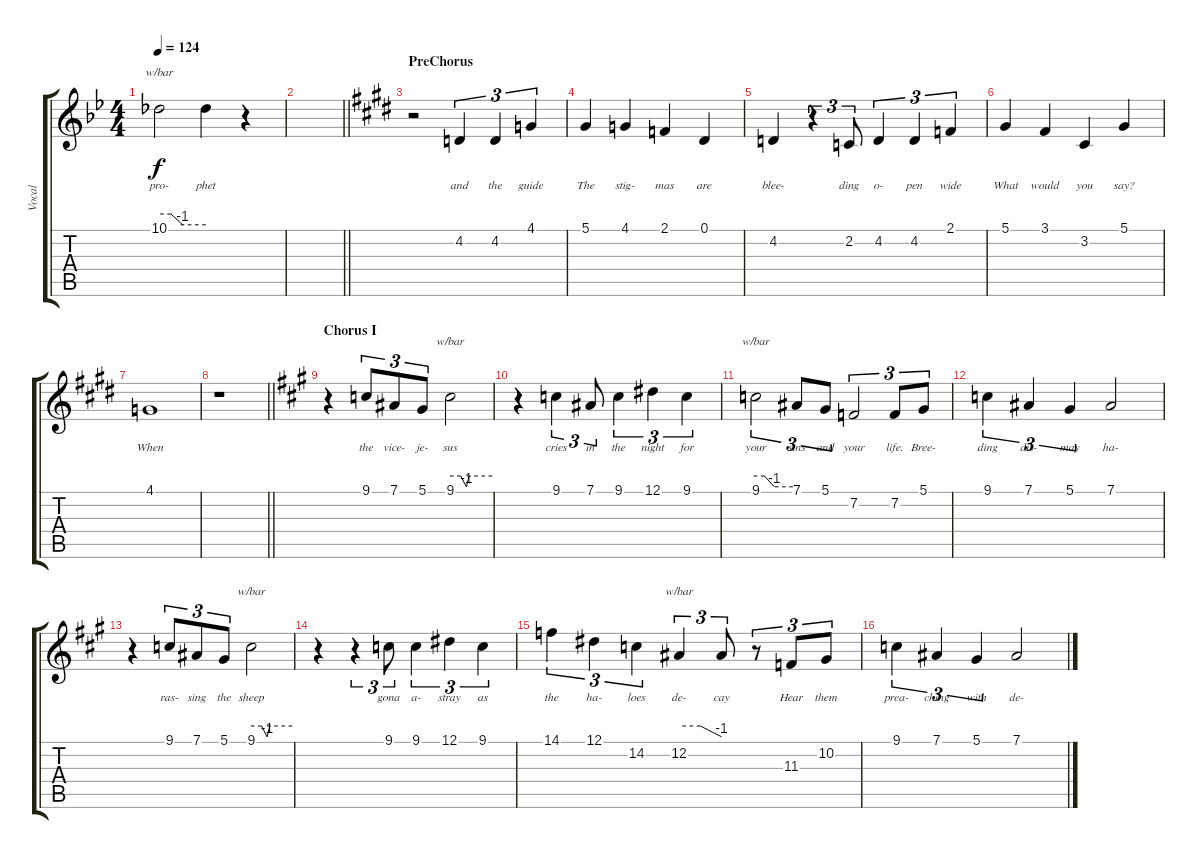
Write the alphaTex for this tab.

\track ("Vocal" "Vocal") {instrument lead2sawtooth}
\staff {score tabs}
\tuning (Eb4 Bb3 Gb3 Db3 Ab2 Eb2) {hide}
\ts (4 4)
\tempo 124
\clef g2
\ks bb
10.1.2{tbe (custom default 0 0 15 0 30 -4 60 -4) lyrics (0 "pro-") lyrics (1 "") lyrics (2 "") lyrics (3 "") lyrics (4 "") dy f} 10.1{t}.4{lyrics (0 "phet") lyrics (1 "") lyrics (2 "") lyrics (3 "") lyrics (4 "")} r.4 |
\barLineRight lightlight
|
\section ("" "PreChorus")
\ks e
r.2{instrument lead3calliope} 4.2.4{tu (3 2) lyrics (0 "and") lyrics (1 "") lyrics (2 "") lyrics (3 "") lyrics (4 "")} 4.2.4{tu (3 2) lyrics (0 "the") lyrics (1 "") lyrics (2 "") lyrics (3 "") lyrics (4 "")} 4.1.4{tu (3 2) lyrics (0 "guide") lyrics (1 "") lyrics (2 "") lyrics (3 "") lyrics (4 "")} |
5.1.4{lyrics (0 "The") lyrics (1 "") lyrics (2 "") lyrics (3 "") lyrics (4 "")} 4.1.4{lyrics (0 "stig-") lyrics (1 "") lyrics (2 "") lyrics (3 "") lyrics (4 "")} 2.1.4{lyrics (0 "mas") lyrics (1 "") lyrics (2 "") lyrics (3 "") lyrics (4 "")} 0.1.4{lyrics (0 "are") lyrics (1 "") lyrics (2 "") lyrics (3 "") lyrics (4 "")} |
4.2.4{lyrics (0 "blee-") lyrics (1 "") lyrics (2 "") lyrics (3 "") lyrics (4 "")} r.4{tu (3 2)} 2.2.8{tu (3 2) lyrics (0 "ding") lyrics (1 "") lyrics (2 "") lyrics (3 "") lyrics (4 "")} 4.2.4{tu (3 2) lyrics (0 "o-") lyrics (1 "") lyrics (2 "") lyrics (3 "") lyrics (4 "")} 4.2.4{tu (3 2) lyrics (0 "pen") lyrics (1 "") lyrics (2 "") lyrics (3 "") lyrics (4 "")} 2.1.4{tu (3 2) lyrics (0 "wide") lyrics (1 "") lyrics (2 "") lyrics (3 "") lyrics (4 "")} |
5.1.4{lyrics (0 "What") lyrics (1 "") lyrics (2 "") lyrics (3 "") lyrics (4 "")} 3.1.4{lyrics (0 "would") lyrics (1 "") lyrics (2 "") lyrics (3 "") lyrics (4 "")} 3.2.4{lyrics (0 "you") lyrics (1 "") lyrics (2 "") lyrics (3 "") lyrics (4 "")} 5.1.4{lyrics (0 "say?") lyrics (1 "") lyrics (2 "") lyrics (3 "") lyrics (4 "")} |
4.1.1{lyrics (0 "When") lyrics (1 "") lyrics (2 "") lyrics (3 "") lyrics (4 "")} |
\barLineRight lightlight
r.1{instrument lead2sawtooth} |
\section ("" "Chorus I")
\ks a
r.4 9.1.8{tu (3 2) lyrics (0 "the") lyrics (1 "") lyrics (2 "") lyrics (3 "") lyrics (4 "")} 7.1.8{tu (3 2) lyrics (0 "vice-") lyrics (1 "") lyrics (2 "") lyrics (3 "") lyrics (4 "")} 5.1.8{tu (3 2) lyrics (0 "je-") lyrics (1 "") lyrics (2 "") lyrics (3 "") lyrics (4 "")} 9.1.2{tbe (custom default 0 0 15 0 23 -4 27 0 60 0) lyrics (0 "sus") lyrics (1 "") lyrics (2 "") lyrics (3 "") lyrics (4 "")} |
r.4 9.1.4{tu (3 2) lyrics (0 "cries") lyrics (1 "") lyrics (2 "") lyrics (3 "") lyrics (4 "")} 7.1.8{tu (3 2) lyrics (0 "in") lyrics (1 "") lyrics (2 "") lyrics (3 "") lyrics (4 "")} 9.1.4{tu (3 2) lyrics (0 "the") lyrics (1 "") lyrics (2 "") lyrics (3 "") lyrics (4 "")} 12.1.4{tu (3 2) lyrics (0 "night") lyrics (1 "") lyrics (2 "") lyrics (3 "") lyrics (4 "")} 9.1.4{tu (3 2) lyrics (0 "for") lyrics (1 "") lyrics (2 "") lyrics (3 "") lyrics (4 "")} |
9.1.2{tu (3 2) tbe (custom default 0 0 14 0 30 -4 60 -4) lyrics (0 "your") lyrics (1 "") lyrics (2 "") lyrics (3 "") lyrics (4 "")} 7.1.8{tu (3 2) lyrics (0 "sins") lyrics (1 "") lyrics (2 "") lyrics (3 "") lyrics (4 "")} 5.1.8{tu (3 2) lyrics (0 "and") lyrics (1 "") lyrics (2 "") lyrics (3 "") lyrics (4 "")} 7.2.2{tu (3 2) lyrics (0 "your") lyrics (1 "") lyrics (2 "") lyrics (3 "") lyrics (4 "")} 7.2.8{tu (3 2) lyrics (0 "life.") lyrics (1 "") lyrics (2 "") lyrics (3 "") lyrics (4 "")} 5.1.8{tu (3 2) lyrics (0 "Bree-") lyrics (1 "") lyrics (2 "") lyrics (3 "") lyrics (4 "")} |
9.1.4{tu (3 2) lyrics (0 "ding") lyrics (1 "") lyrics (2 "") lyrics (3 "") lyrics (4 "")} 7.1.4{tu (3 2) lyrics (0 "dis-") lyrics (1 "") lyrics (2 "") lyrics (3 "") lyrics (4 "")} 5.1.4{tu (3 2) lyrics (0 "may") lyrics (1 "") lyrics (2 "") lyrics (3 "") lyrics (4 "")} 7.1.2{lyrics (0 "ha-") lyrics (1 "") lyrics (2 "") lyrics (3 "") lyrics (4 "")} |
r.4 9.1.8{tu (3 2) lyrics (0 "ras-") lyrics (1 "") lyrics (2 "") lyrics (3 "") lyrics (4 "")} 7.1.8{tu (3 2) lyrics (0 "sing") lyrics (1 "") lyrics (2 "") lyrics (3 "") lyrics (4 "")} 5.1.8{tu (3 2) lyrics (0 "the") lyrics (1 "") lyrics (2 "") lyrics (3 "") lyrics (4 "")} 9.1.2{tbe (custom default 0 0 15 0 23 -4 27 0 60 0) lyrics (0 "sheep") lyrics (1 "") lyrics (2 "") lyrics (3 "") lyrics (4 "")} |
r.4 r.4{tu (3 2)} 9.1.8{tu (3 2) lyrics (0 "gona") lyrics (1 "") lyrics (2 "") lyrics (3 "") lyrics (4 "")} 9.1.4{tu (3 2) lyrics (0 "a-") lyrics (1 "") lyrics (2 "") lyrics (3 "") lyrics (4 "")} 12.1.4{tu (3 2) lyrics (0 "stray") lyrics (1 "") lyrics (2 "") lyrics (3 "") lyrics (4 "")} 9.1.4{tu (3 2) lyrics (0 "as") lyrics (1 "") lyrics (2 "") lyrics (3 "") lyrics (4 "")} |
14.1.4{tu (3 2) lyrics (0 "the") lyrics (1 "") lyrics (2 "") lyrics (3 "") lyrics (4 "")} 12.1.4{tu (3 2) lyrics (0 "ha-") lyrics (1 "") lyrics (2 "") lyrics (3 "") lyrics (4 "")} 14.2.4{tu (3 2) lyrics (0 "loes") lyrics (1 "") lyrics (2 "") lyrics (3 "") lyrics (4 "")} 12.2.4{tu (3 2) tbe (custom default 0 0 30 0 60 -4) lyrics (0 "de-") lyrics (1 "") lyrics (2 "") lyrics (3 "") lyrics (4 "")} 12.2{t}.8{tu (3 2) lyrics (0 "cay") lyrics (1 "") lyrics (2 "") lyrics (3 "") lyrics (4 "")} r.8{tu (3 2)} 11.3.8{tu (3 2) lyrics (0 "Hear") lyrics (1 "") lyrics (2 "") lyrics (3 "") lyrics (4 "")} 10.2.8{tu (3 2) lyrics (0 "them") lyrics (1 "") lyrics (2 "") lyrics (3 "") lyrics (4 "")} |
9.1.4{tu (3 2) lyrics (0 "prea-") lyrics (1 "") lyrics (2 "") lyrics (3 "") lyrics (4 "")} 7.1.4{tu (3 2) lyrics (0 "ching") lyrics (1 "") lyrics (2 "") lyrics (3 "") lyrics (4 "")} 5.1.4{tu (3 2) lyrics (0 "with") lyrics (1 "") lyrics (2 "") lyrics (3 "") lyrics (4 "")} 7.1.2{lyrics (0 "de-") lyrics (1 "") lyrics (2 "") lyrics (3 "") lyrics (4 "")}
